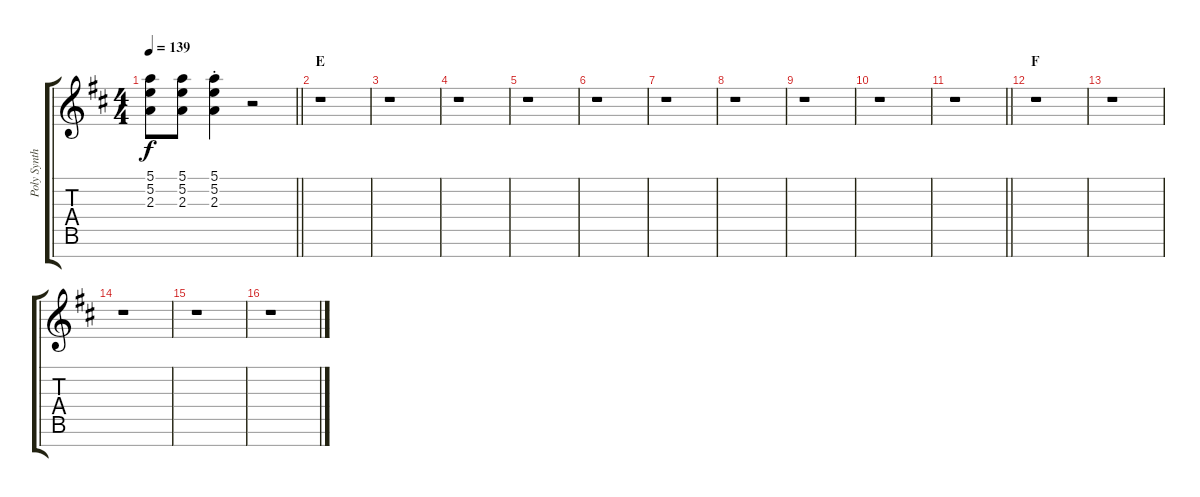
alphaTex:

\track ("Poly Synth. II" "Poly Synth") {instrument pad3polysynth}
\staff {score tabs}
\tuning (E5 B4 G4 D4 A3 E3 B2) {hide}
\ts (4 4)
\tempo 139
\clef g2
\barLineRight lightlight
\ks d
(5.1 5.2 2.3).8{dy f} (5.1 5.2 2.3).8 (5.1{st} 5.2{st} 2.3{st}).4 r.2 |
\section ("" "E")
r.1 |
r.1 |
r.1 |
r.1 |
r.1 |
r.1 |
r.1 |
r.1 |
r.1 |
\barLineRight lightlight
r.1 |
\section ("" "F")
r.1 |
r.1 |
r.1 |
r.1 |
r.1
